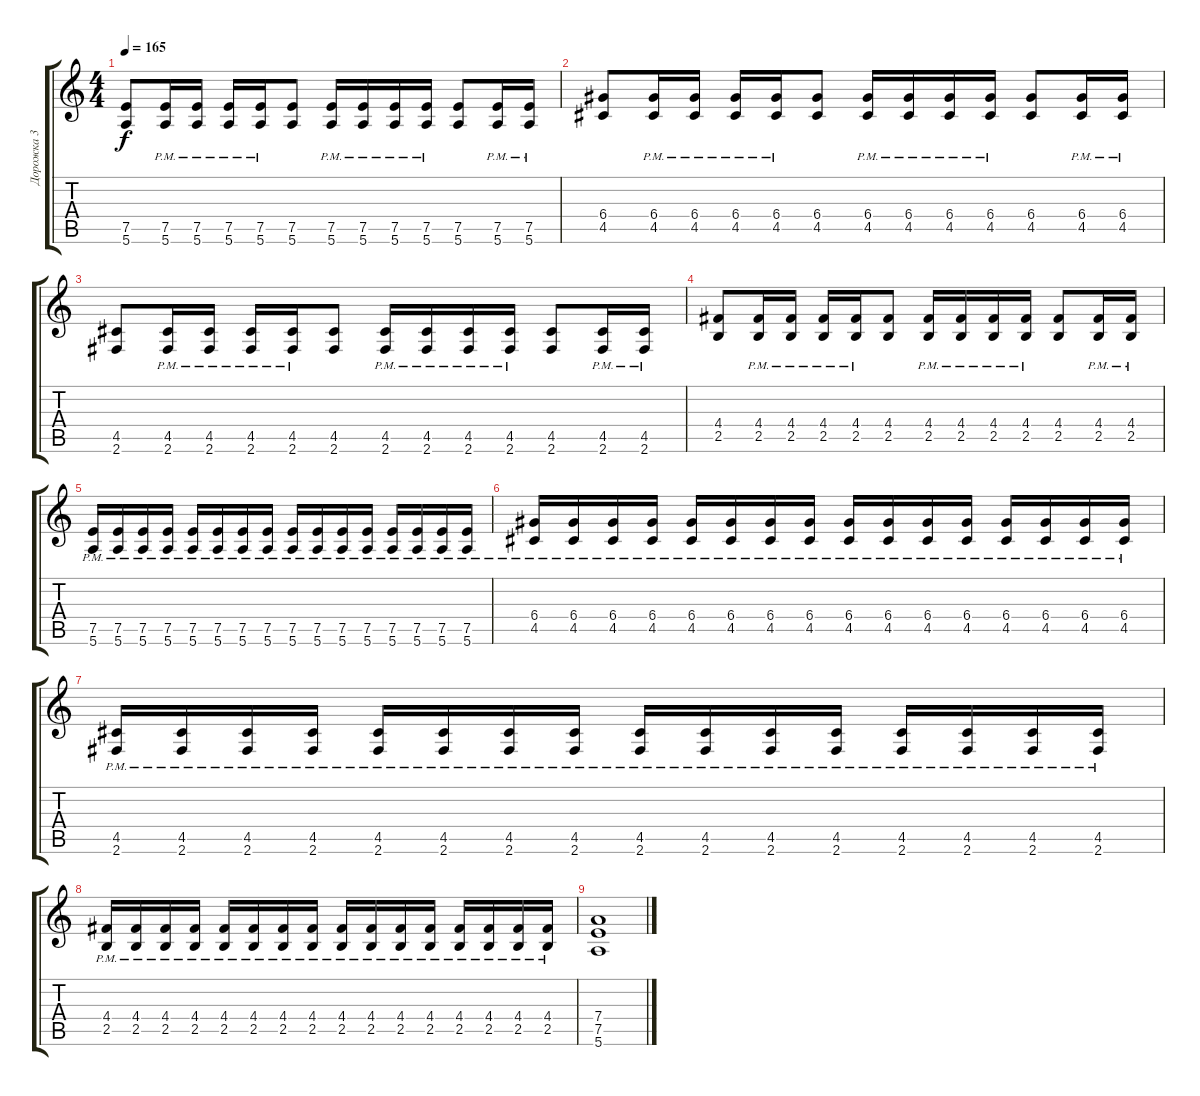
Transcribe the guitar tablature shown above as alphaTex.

\track ("Дорожка 3" "Дорожка 3") {instrument distortionguitar}
\staff {score tabs}
\tuning (E4 B3 G3 D3 A2 E2) {hide}
\ts (4 4)
\tempo 165
\clef g2
\ks c
(7.5 5.6).8{dy f} (7.5{pm} 5.6{pm}).16 (7.5{pm} 5.6{pm}).16 (7.5{pm} 5.6{pm}).16 (7.5{pm} 5.6{pm}).16 (7.5 5.6).8 (7.5{pm} 5.6{pm}).16 (7.5{pm} 5.6{pm}).16 (7.5{pm} 5.6{pm}).16 (7.5{pm} 5.6{pm}).16 (7.5 5.6).8 (7.5{pm} 5.6{pm}).16 (7.5{pm} 5.6{pm}).16 |
(6.4 4.5).8 (6.4{pm} 4.5{pm}).16 (6.4{pm} 4.5{pm}).16 (6.4{pm} 4.5{pm}).16 (6.4{pm} 4.5{pm}).16 (6.4 4.5).8 (6.4{pm} 4.5{pm}).16 (6.4{pm} 4.5{pm}).16 (6.4{pm} 4.5{pm}).16 (6.4{pm} 4.5{pm}).16 (6.4 4.5).8 (6.4{pm} 4.5{pm}).16 (6.4{pm} 4.5{pm}).16 |
(4.5 2.6).8 (4.5{pm} 2.6{pm}).16 (4.5{pm} 2.6{pm}).16 (4.5{pm} 2.6{pm}).16 (4.5{pm} 2.6{pm}).16 (4.5 2.6).8 (4.5{pm} 2.6{pm}).16 (4.5{pm} 2.6{pm}).16 (4.5{pm} 2.6{pm}).16 (4.5{pm} 2.6{pm}).16 (4.5 2.6).8 (4.5{pm} 2.6{pm}).16 (4.5{pm} 2.6{pm}).16 |
(4.4 2.5).8 (4.4{pm} 2.5{pm}).16 (4.4{pm} 2.5{pm}).16 (4.4{pm} 2.5{pm}).16 (4.4{pm} 2.5{pm}).16 (4.4 2.5).8 (4.4{pm} 2.5{pm}).16 (4.4{pm} 2.5{pm}).16 (4.4{pm} 2.5{pm}).16 (4.4{pm} 2.5{pm}).16 (4.4 2.5).8 (4.4{pm} 2.5{pm}).16 (4.4{pm} 2.5{pm}).16 |
(7.5{pm} 5.6{pm}).16 (7.5{pm} 5.6{pm}).16 (7.5{pm} 5.6{pm}).16 (7.5{pm} 5.6{pm}).16 (7.5{pm} 5.6{pm}).16 (7.5{pm} 5.6{pm}).16 (7.5{pm} 5.6{pm}).16 (7.5{pm} 5.6{pm}).16 (7.5{pm} 5.6{pm}).16 (7.5{pm} 5.6{pm}).16 (7.5{pm} 5.6{pm}).16 (7.5{pm} 5.6{pm}).16 (7.5{pm} 5.6{pm}).16 (7.5{pm} 5.6{pm}).16 (7.5{pm} 5.6{pm}).16 (7.5{pm} 5.6{pm}).16 |
(6.4{pm} 4.5{pm}).16 (6.4{pm} 4.5{pm}).16 (6.4{pm} 4.5{pm}).16 (6.4{pm} 4.5{pm}).16 (6.4{pm} 4.5{pm}).16 (6.4{pm} 4.5{pm}).16 (6.4{pm} 4.5{pm}).16 (6.4{pm} 4.5{pm}).16 (6.4{pm} 4.5{pm}).16 (6.4{pm} 4.5{pm}).16 (6.4{pm} 4.5{pm}).16 (6.4{pm} 4.5{pm}).16 (6.4{pm} 4.5{pm}).16 (6.4{pm} 4.5{pm}).16 (6.4{pm} 4.5{pm}).16 (6.4{pm} 4.5{pm}).16 |
(4.5{pm} 2.6{pm}).16 (4.5{pm} 2.6{pm}).16 (4.5{pm} 2.6{pm}).16 (4.5{pm} 2.6{pm}).16 (4.5{pm} 2.6{pm}).16 (4.5{pm} 2.6{pm}).16 (4.5{pm} 2.6{pm}).16 (4.5{pm} 2.6{pm}).16 (4.5{pm} 2.6{pm}).16 (4.5{pm} 2.6{pm}).16 (4.5{pm} 2.6{pm}).16 (4.5{pm} 2.6{pm}).16 (4.5{pm} 2.6{pm}).16 (4.5{pm} 2.6{pm}).16 (4.5{pm} 2.6{pm}).16 (4.5{pm} 2.6{pm}).16 |
(4.4{pm} 2.5{pm}).16 (4.4{pm} 2.5{pm}).16 (4.4{pm} 2.5{pm}).16 (4.4{pm} 2.5{pm}).16 (4.4{pm} 2.5{pm}).16 (4.4{pm} 2.5{pm}).16 (4.4{pm} 2.5{pm}).16 (4.4{pm} 2.5{pm}).16 (4.4{pm} 2.5{pm}).16 (4.4{pm} 2.5{pm}).16 (4.4{pm} 2.5{pm}).16 (4.4{pm} 2.5{pm}).16 (4.4{pm} 2.5{pm}).16 (4.4{pm} 2.5{pm}).16 (4.4{pm} 2.5{pm}).16 (4.4{pm} 2.5{pm}).16 |
(7.4 7.5 5.6).1
